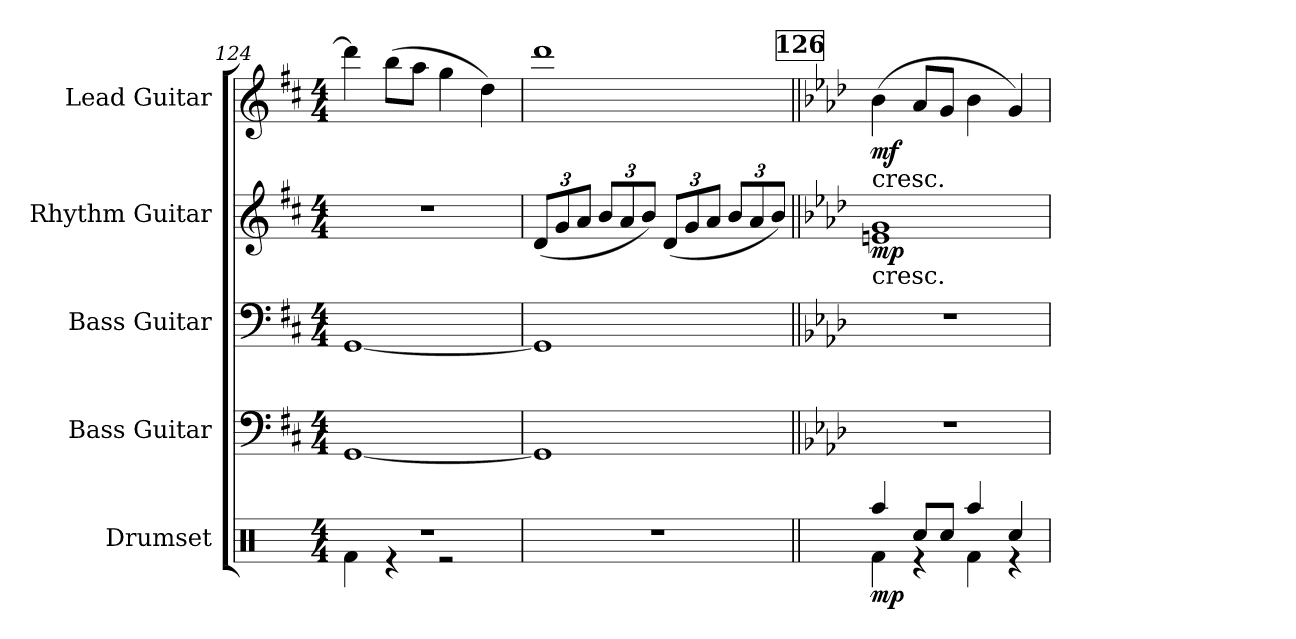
**kern	**dynam	**kern	**kern	**kern	**dynam	**kern	**dynam
*part5	*part5	*part4	*part3	*part2	*part2	*part1	*part1
*staff5	*staff5	*staff4	*staff3	*staff2	*staff2	*staff1	*staff1
*I"Drumset	*	*I"Bass Guitar	*I"Bass Guitar	*I"Rhythm Guitar	*	*I"Lead Guitar	*
*I'Drs.	*	*I'Bass	*I'Bass	*I'Rt.	*	*I'Ld.	*
*clefX	*	*	*clefF4	*clefG2	*	*clefG2	*
*k[]	*	*k[f#c#]	*k[f#c#]	*k[f#c#]	*	*k[f#c#]	*
*M4/4	*	*M4/4	*M4/4	*M4/4	*	*M4/4	*
=124	=124	=124	=124	=124	=124	=124	=124
*^	*	*	*	*	*	*	*
1r	4Rf\	.	[1GG	[1GG	1r	.	4ddd\]	.
.	4r	.	.	.	.	.	(8bb\L	.
.	.	.	.	.	.	.	8aa\J	.
.	2r	.	.	.	.	.	4gg\	.
.	.	.	.	.	.	.	4dd\)	.
*v	*v	*	*	*	*	*	*	*
=125	=125	=125	=125	=125	=125	=125	=125
*	*	*	*	*Xbrackettup	*	*	*
1r	.	1GG]	1GG]	(12d/L	.	1ddd	.
.	.	.	.	12g/	.	.	.
.	.	.	.	12a/J	.	.	.
.	.	.	.	12b/L	.	.	.
.	.	.	.	12a/	.	.	.
.	.	.	.	12b/J)	.	.	.
.	.	.	.	(12d/L	.	.	.
.	.	.	.	12g/	.	.	.
.	.	.	.	12a/J	.	.	.
.	.	.	.	12b/L	.	.	.
.	.	.	.	12a/	.	.	.
.	.	.	.	12b/J)	.	.	.
!!LO:REH:place=s1:a:B:fs=14:t=126
=126||	=126||	=126||	=126||	=126||	=126||	=126||	=126||
*	*	*k[b-e-a-d-]	*k[b-e-a-d-]	*k[b-e-a-d-]	*	*k[b-e-a-d-]	*
*^	*	*	*	*	*	*	*
!	!	!	!	!	!	!	!LO:TX:b:t=cresc.	!
!	!	!	!	!	!LO:TX:b:t=cresc.	!	!	!
!	!	!LO:DY:b	!	!	!	!LO:DY:b	!	!LO:DY:b
4Raa/	4Rf\	mp	1r	1r	1en 1g	mp	(4b-\	mf
8Rcc/L	4r	.	.	.	.	.	8a-/L	.
8Rcc/J	.	.	.	.	.	.	8g/J	.
4Raa/	4Rf\	.	.	.	.	.	4b-\	.
4Rcc/	4r	.	.	.	.	.	4g/)	.
*v	*v	*	*	*	*	*	*	*
=	=	=	=	=	=	=	=
*-	*-	*-	*-	*-	*-	*-	*-
